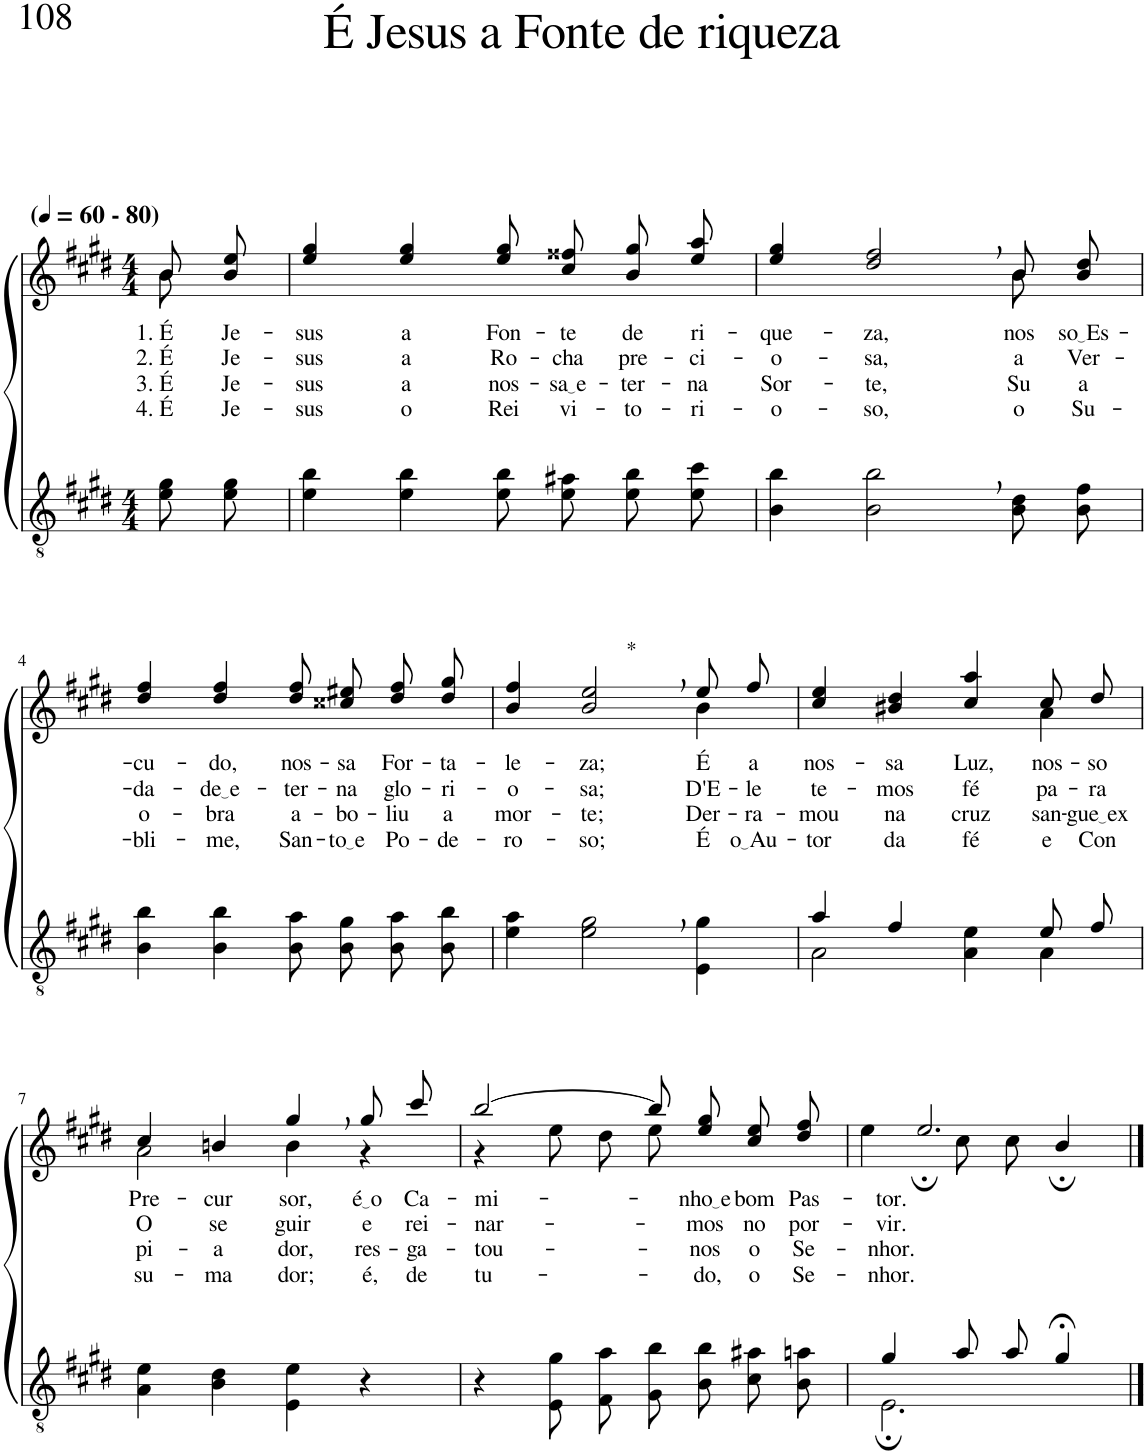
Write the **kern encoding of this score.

**kern	**kern	**text	**text	**text	**text
*part2	*part1	*part1	*part1	*part1	*part1
*staff2	*staff1	*staff1	*staff1	*staff1	*staff1
*I"Parte III e IV	*I"Parte I e II	*	*	*	*
*clefGv2	*clefG2	*	*	*	*
*Trd5c9	*Trd5c9	*	*	*	*
*k[f#c#g#d#]	*k[f#c#g#d#]	*	*	*	*
*M4/4	*M4/4	*	*	*	*
*MM60	*MM60	*	*	*	*
=1	=1	=1	=1	=1	=1
*	*^	*	*	*	*
!	!LO:TX:a:B:t=(	!	!	!	!	!
!	!LO:TX:a:B:t=- 80)	!	!	!	!	!
!	!	!	!LO:LY:b	!LO:LY:b	!LO:LY:b	!LO:LY:b
8e\ 8g#\L	8b\L	8b\	1. É	2. É	3. É	4. É
!	!	!	!LO:LY:b	!LO:LY:b	!LO:LY:b	!LO:LY:b
8e\ 8g#\J	8b\ 8ee\J	8ryy	Je-	Je-	Je-	Je-
=2	=2	=2	=2	=2	=2	=2
!	!	!	!LO:LY:b	!LO:LY:b	!LO:LY:b	!LO:LY:b
*	*v	*v	*	*	*	*
4e\ 4b\	4ee/ 4gg#/	-sus	-sus	-sus	-sus
!	!	!LO:LY:b	!LO:LY:b	!LO:LY:b	!LO:LY:b
4e\ 4b\	4ee/ 4gg#/	a	a	a	o
!	!	!LO:LY:b	!LO:LY:b	!LO:LY:b	!LO:LY:b
8e\ 8b\L	8ee\ 8gg#\L	Fon-	Ro-	nos-	Rei
!	!	!LO:LY:b	!LO:LY:b	!LO:LY:b	!LO:LY:b
8e\ 8a#X\J	8cc#\ 8ff##X\J	-te	-cha	sa e	vi-
!	!	!LO:LY:b	!LO:LY:b	!LO:LY:b	!LO:LY:b
8e\ 8b\L	8b\ 8gg#\L	de	pre-	-ter-	-to-
!	!	!LO:LY:b	!LO:LY:b	!LO:LY:b	!LO:LY:b
8e\ 8cc#\J	8ee\ 8aa\J	ri-	-ci-	-na	-ri-
=3	=3	=3	=3	=3	=3
!	!	!LO:LY:b	!LO:LY:b	!LO:LY:b	!LO:LY:b
*	*^	*	*	*	*
4B\ 4b\	4ee/ 4gg#/	2.ryy	-que-	-o-	Sor-	-o-
!	!	!	!LO:LY:b	!LO:LY:b	!LO:LY:b	!LO:LY:b
2B\, 2b\,	2dd#/, 2ff#/,	.	-za,	-sa,	-te,	-so,
!	!	!	!LO:LY:b	!LO:LY:b	!LO:LY:b	!LO:LY:b
8B\ 8d#\L	8b\L	8b\	nos-	a	Su-	o
!	!	!	!LO:LY:b	!LO:LY:b	!LO:LY:b	!LO:LY:b
8B\ 8f#\J	8b\ 8dd#\J	8ryy	so Es	Ver-	-a	Su-
!!LO:LB:g=z
=4	=4	=4	=4	=4	=4	=4
!	!	!	!LO:LY:b	!LO:LY:b	!LO:LY:b	!LO:LY:b
*	*v	*v	*	*	*	*
4B\ 4b\	4dd#/ 4ff#/	-cu-	-da-	o-	-bli-
!	!	!LO:LY:b	!LO:LY:b	!LO:LY:b	!LO:LY:b
4B\ 4b\	4dd#/ 4ff#/	-do,	de e	-bra	-me,
!	!	!LO:LY:b	!LO:LY:b	!LO:LY:b	!LO:LY:b
8B\ 8a\L	8dd#\ 8ff#\L	nos-	-ter-	a-	San-
!	!	!LO:LY:b	!LO:LY:b	!LO:LY:b	!LO:LY:b
8B\ 8g#\J	8cc##X\ 8ee#X\J	-sa	-na	-bo-	to e
!	!	!LO:LY:b	!LO:LY:b	!LO:LY:b	!LO:LY:b
8B\ 8a\L	8dd#\ 8ff#\L	For-	glo-	-liu	Po-
!	!	!LO:LY:b	!LO:LY:b	!LO:LY:b	!LO:LY:b
8B\ 8b\J	8dd#\ 8gg#\J	-ta-	-ri-	a	-de-
=5	=5	=5	=5	=5	=5
!	!	!LO:LY:b	!LO:LY:b	!LO:LY:b	!LO:LY:b
*	*^	*	*	*	*
4e\ 4a\	4b/ 4ff#/	2.ryy	-le-	-o-	mor-	-ro-
!	!LO:TX:a:t=*	!	!	!	!	!
!	!	!	!LO:LY:b	!LO:LY:b	!LO:LY:b	!LO:LY:b
2e\, 2g#\,	2b/, 2ee/,	.	-za;	-sa;	-te;	-so;
!	!	!	!LO:LY:b	!LO:LY:b	!LO:LY:b	!LO:LY:b
4E\ 4g#\	8ee/L	4b\	É	D'E-	Der-	É
!	!	!	!LO:LY:b	!LO:LY:b	!LO:LY:b	!LO:LY:b
.	8ff#/J	.	a	-le	-ra-	o Au
=6	=6	=6	=6	=6	=6	=6
*^	*	*	*	*	*	*
!	!	!	!	!LO:LY:b	!LO:LY:b	!LO:LY:b	!LO:LY:b
4a/	2A\	4cc#/ 4ee/	2.ryy	nos-	te-	-mou	-tor
!	!	!	!	!LO:LY:b	!LO:LY:b	!LO:LY:b	!LO:LY:b
4f#/	.	4b#X/ 4dd#/	.	-sa	-mos	na	da
!	!	!	!	!LO:LY:b	!LO:LY:b	!LO:LY:b	!LO:LY:b
4ryy	4A\ 4e\	4cc#/ 4aa/	.	Luz,	fé	cruz	fé
!	!	!	!	!LO:LY:b	!LO:LY:b	!LO:LY:b	!LO:LY:b
8e/L	4A\	8cc#/L	4a\	nos-	pa-	san-	e
!	!	!	!	!LO:LY:b	!LO:LY:b	!LO:LY:b	!LO:LY:b
8f#/J	.	8dd#/J	.	-so	-ra	gue ex	Con-
*v	*v	*	*	*	*	*	*
!!LO:LB:g=z	!!
=7	=7	=7	=7	=7	=7	=7
!	!	!	!LO:LY:b	!LO:LY:b	!LO:LY:b	!LO:LY:b
4A\ 4e\	4cc#/	2a\	Pre-	O	pi-	-su-
!	!	!	!LO:LY:b	!LO:LY:b	!LO:LY:b	!LO:LY:b
4B\ 4d#\	4bn/	.	-cur-	se-	-a-	-ma-
!	!	!	!LO:LY:b	!LO:LY:b	!LO:LY:b	!LO:LY:b
4E\ 4e\	4gg#,/	4b\	-sor,	-guir	-dor,	-dor;
!	!	!	!LO:LY:b	!LO:LY:b	!LO:LY:b	!LO:LY:b
4r	8gg#/L	4r	é o	e	-res-	é,
!	!	!	!LO:LY:b	!LO:LY:b	!LO:LY:b	!LO:LY:b
.	8ccc#/J	.	Ca-	rei-	-ga-	de
=8	=8	=8	=8	=8	=8	=8
!	!	!	!LO:LY:b	!LO:LY:b	!LO:LY:b	!LO:LY:b
4r	[2bb/	4r	-mi-	-nar-	-tou-	tu-
8E\ 8g#\L	.	8ee\	.	.	.	.
8F#\ 8a\J	.	8dd#\L	.	.	.	.
8G#\ 8b\L	8bb\L]	8ee\J	.	.	.	.
!	!	!	!LO:LY:b	!LO:LY:b	!LO:LY:b	!LO:LY:b
8B\ 8b\J	8ee\ 8gg#\J	4.ryy	nho e	-mos	-nos	-do,
!	!	!	!LO:LY:b	!LO:LY:b	!LO:LY:b	!LO:LY:b
8c#\ 8a#X\L	8cc#\ 8ee\L	.	bom	no	o	o
!	!	!	!LO:LY:b	!LO:LY:b	!LO:LY:b	!LO:LY:b
8B\ 8an\J	8dd#\ 8ff#\J	.	Pas-	por-	Se-	Se-
=9	=9	=9	=9	=9	=9	=9
*^	*	*	*	*	*	*
!	!	!	!	!LO:LY:b	!LO:LY:b	!LO:LY:b	!LO:LY:b
4g#/	2.E;\	4ee\	2.ee;/	-tor.	-vir.	-nhor.	-nhor.
8a/L	.	8cc#\L	.	.	.	.	.
8a/J	.	8cc#\J	.	.	.	.	.
4g#;</	.	4b;/	.	.	.	.	.
*v	*v	*	*	*	*	*	*
*	*v	*v	*	*	*	*
==	==	==	==	==	==
*-	*-	*-	*-	*-	*-
